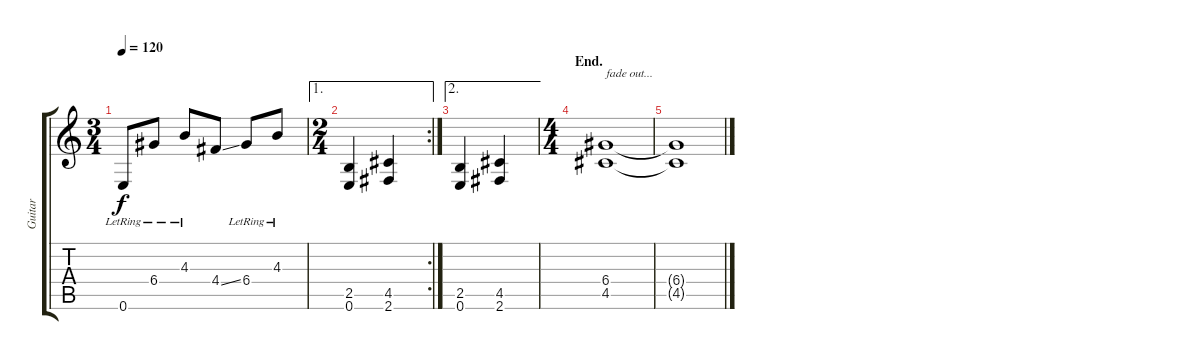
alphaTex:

\track ("Guitar" "Guitar") {instrument electricguitarjazz}
\staff {score tabs}
\tuning (E4 B3 G3 D3 A2 E2) {hide}
\ts (3 4)
\tempo 120
\clef g2
\ks c
0.6{lr}.8{dy f} 6.4{lr}.8 4.3{lr}.8 4.4{ss}.8 6.4{lr}.8 4.3{lr}.8 |
\ae 1
\rc 2
\ts (2 4)
(2.5 0.6).4 (4.5 2.6).4 |
\ae 2
(2.5 0.6).4 (4.5 2.6).4 |
\ts (4 4)
\section ("" "End.")
(6.4 4.5).1{txt "fade out..." volume 4} |
(6.4{t} 4.5{t}).1
